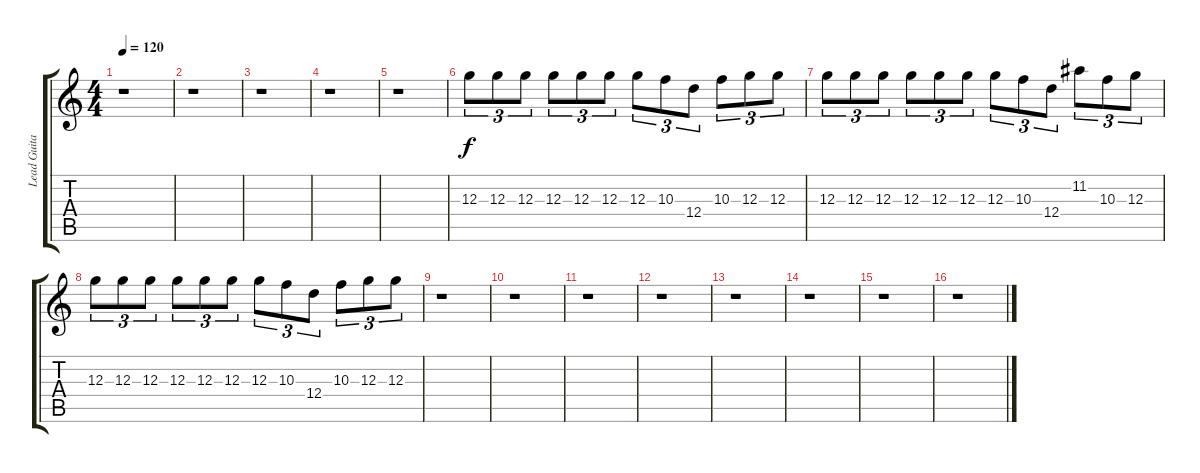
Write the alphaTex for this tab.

\track ("Lead Guitar" "Lead Guita") {instrument distortionguitar}
\staff {score tabs}
\tuning (E4 B3 G3 D3 A2 E2) {hide}
\ts (4 4)
\tempo 120
\clef g2
\ks c
r.1{dy f} |
r.1 |
r.1 |
r.1 |
r.1 |
12.3.8{tu (3 2)} 12.3.8{tu (3 2)} 12.3.8{tu (3 2)} 12.3.8{tu (3 2)} 12.3.8{tu (3 2)} 12.3.8{tu (3 2)} 12.3.8{tu (3 2)} 10.3.8{tu (3 2)} 12.4.8{tu (3 2)} 10.3.8{tu (3 2)} 12.3.8{tu (3 2)} 12.3.8{tu (3 2)} |
12.3.8{tu (3 2)} 12.3.8{tu (3 2)} 12.3.8{tu (3 2)} 12.3.8{tu (3 2)} 12.3.8{tu (3 2)} 12.3.8{tu (3 2)} 12.3.8{tu (3 2)} 10.3.8{tu (3 2)} 12.4.8{tu (3 2)} 11.2.8{tu (3 2)} 10.3.8{tu (3 2)} 12.3.8{tu (3 2)} |
12.3.8{tu (3 2)} 12.3.8{tu (3 2)} 12.3.8{tu (3 2)} 12.3.8{tu (3 2)} 12.3.8{tu (3 2)} 12.3.8{tu (3 2)} 12.3.8{tu (3 2)} 10.3.8{tu (3 2)} 12.4.8{tu (3 2)} 10.3.8{tu (3 2)} 12.3.8{tu (3 2)} 12.3.8{tu (3 2)} |
r.1 |
r.1 |
r.1 |
r.1 |
r.1 |
r.1 |
r.1 |
r.1
